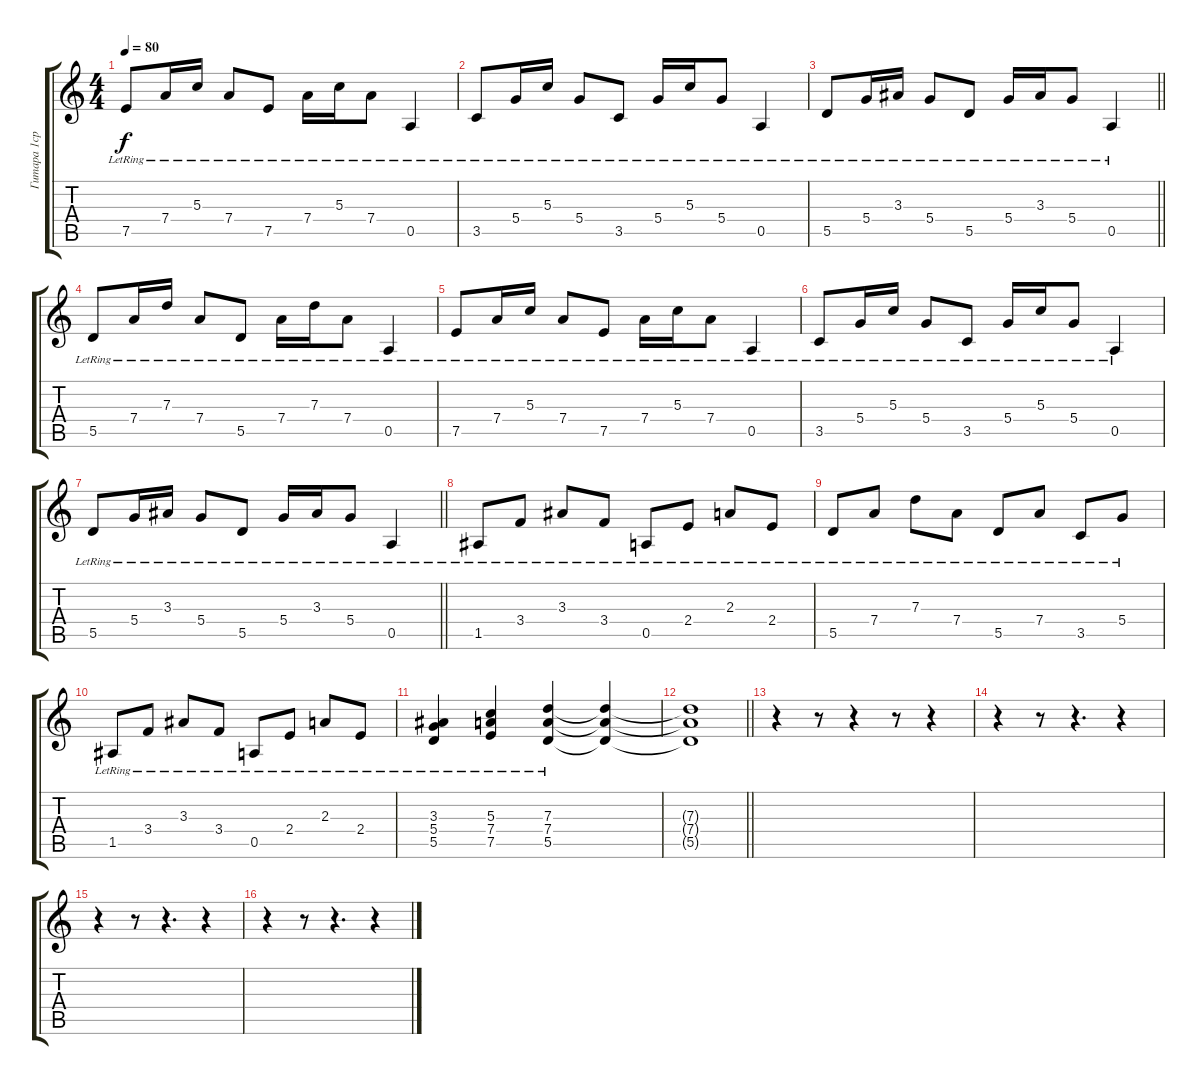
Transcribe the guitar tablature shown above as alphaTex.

\track ("Гитара 1сритм партия" "Гитара 1ср") {instrument acousticguitarsteel}
\staff {score tabs}
\tuning (E4 B3 G3 D3 A2 E2) {hide}
\ts (4 4)
\tempo 80
\clef g2
\ks c
7.5{lr}.8{dy f} 7.4{lr}.16 5.3{lr}.16 7.4{lr}.8 7.5{lr}.8 7.4{lr}.16 5.3{lr}.16 7.4{lr}.8 0.5{lr}.4 |
3.5{lr}.8 5.4{lr}.16 5.3{lr}.16 5.4{lr}.8 3.5{lr}.8 5.4{lr}.16 5.3{lr}.16 5.4{lr}.8 0.5{lr}.4 |
\barLineRight lightlight
5.5{lr}.8 5.4{lr}.16 3.3{lr}.16 5.4{lr}.8 5.5{lr}.8 5.4{lr}.16 3.3{lr}.16 5.4{lr}.8 0.5{lr}.4 |
5.5{lr}.8 7.4{lr}.16 7.3{lr}.16 7.4{lr}.8 5.5{lr}.8 7.4{lr}.16 7.3{lr}.16 7.4{lr}.8 0.5{lr}.4 |
7.5{lr}.8 7.4{lr}.16 5.3{lr}.16 7.4{lr}.8 7.5{lr}.8 7.4{lr}.16 5.3{lr}.16 7.4{lr}.8 0.5{lr}.4 |
3.5{lr}.8 5.4{lr}.16 5.3{lr}.16 5.4{lr}.8 3.5{lr}.8 5.4{lr}.16 5.3{lr}.16 5.4{lr}.8 0.5{lr}.4 |
\barLineRight lightlight
5.5{lr}.8 5.4{lr}.16 3.3{lr}.16 5.4{lr}.8 5.5{lr}.8 5.4{lr}.16 3.3{lr}.16 5.4{lr}.8 0.5{lr}.4 |
1.5{lr}.8 3.4{lr}.8 3.3{lr}.8 3.4{lr}.8 0.5{lr}.8 2.4{lr}.8 2.3{lr}.8 2.4{lr}.8 |
5.5{lr}.8 7.4{lr}.8 7.3{lr}.8 7.4{lr}.8 5.5{lr}.8 7.4{lr}.8 3.5{lr}.8 5.4{lr}.8 |
1.5{lr}.8 3.4{lr}.8 3.3{lr}.8 3.4{lr}.8 0.5{lr}.8 2.4{lr}.8 2.3{lr}.8 2.4{lr}.8 |
(3.3{lr} 5.4{lr} 5.5{lr}).4 (5.3{lr} 7.4{lr} 7.5{lr}).4 (7.3{lr} 7.4{lr} 5.5{lr}).4 (7.3{t} 7.4{t} 5.5{t}).4 |
\barLineRight lightlight
(7.3{t} 7.4{t} 5.5{t}).1 |
r.4 r.8 r.4 r.8 r.4 |
r.4 r.8 r.4{d} r.4 |
r.4 r.8 r.4{d} r.4 |
r.4 r.8 r.4{d} r.4
